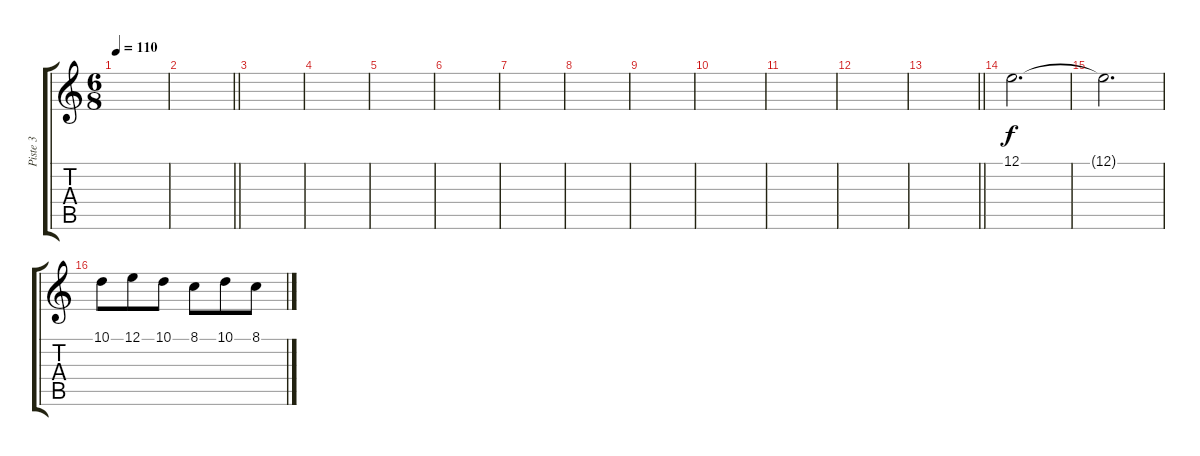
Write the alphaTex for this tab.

\track ("Piste 3" "Piste 3") {instrument flute}
\staff {score tabs}
\tuning (E4 B3 G3 D3 A2 E2) {hide}
\ts (6 8)
\tempo 110
\clef g2
\ks c
|
\barLineRight lightlight
|
|
|
|
|
|
|
|
|
|
|
\barLineRight lightlight
|
\section ("" "")
12.1.2{d} |
12.1{t}.2{d} |
10.1.8 12.1.8 10.1.8 8.1.8 10.1.8 8.1.8
